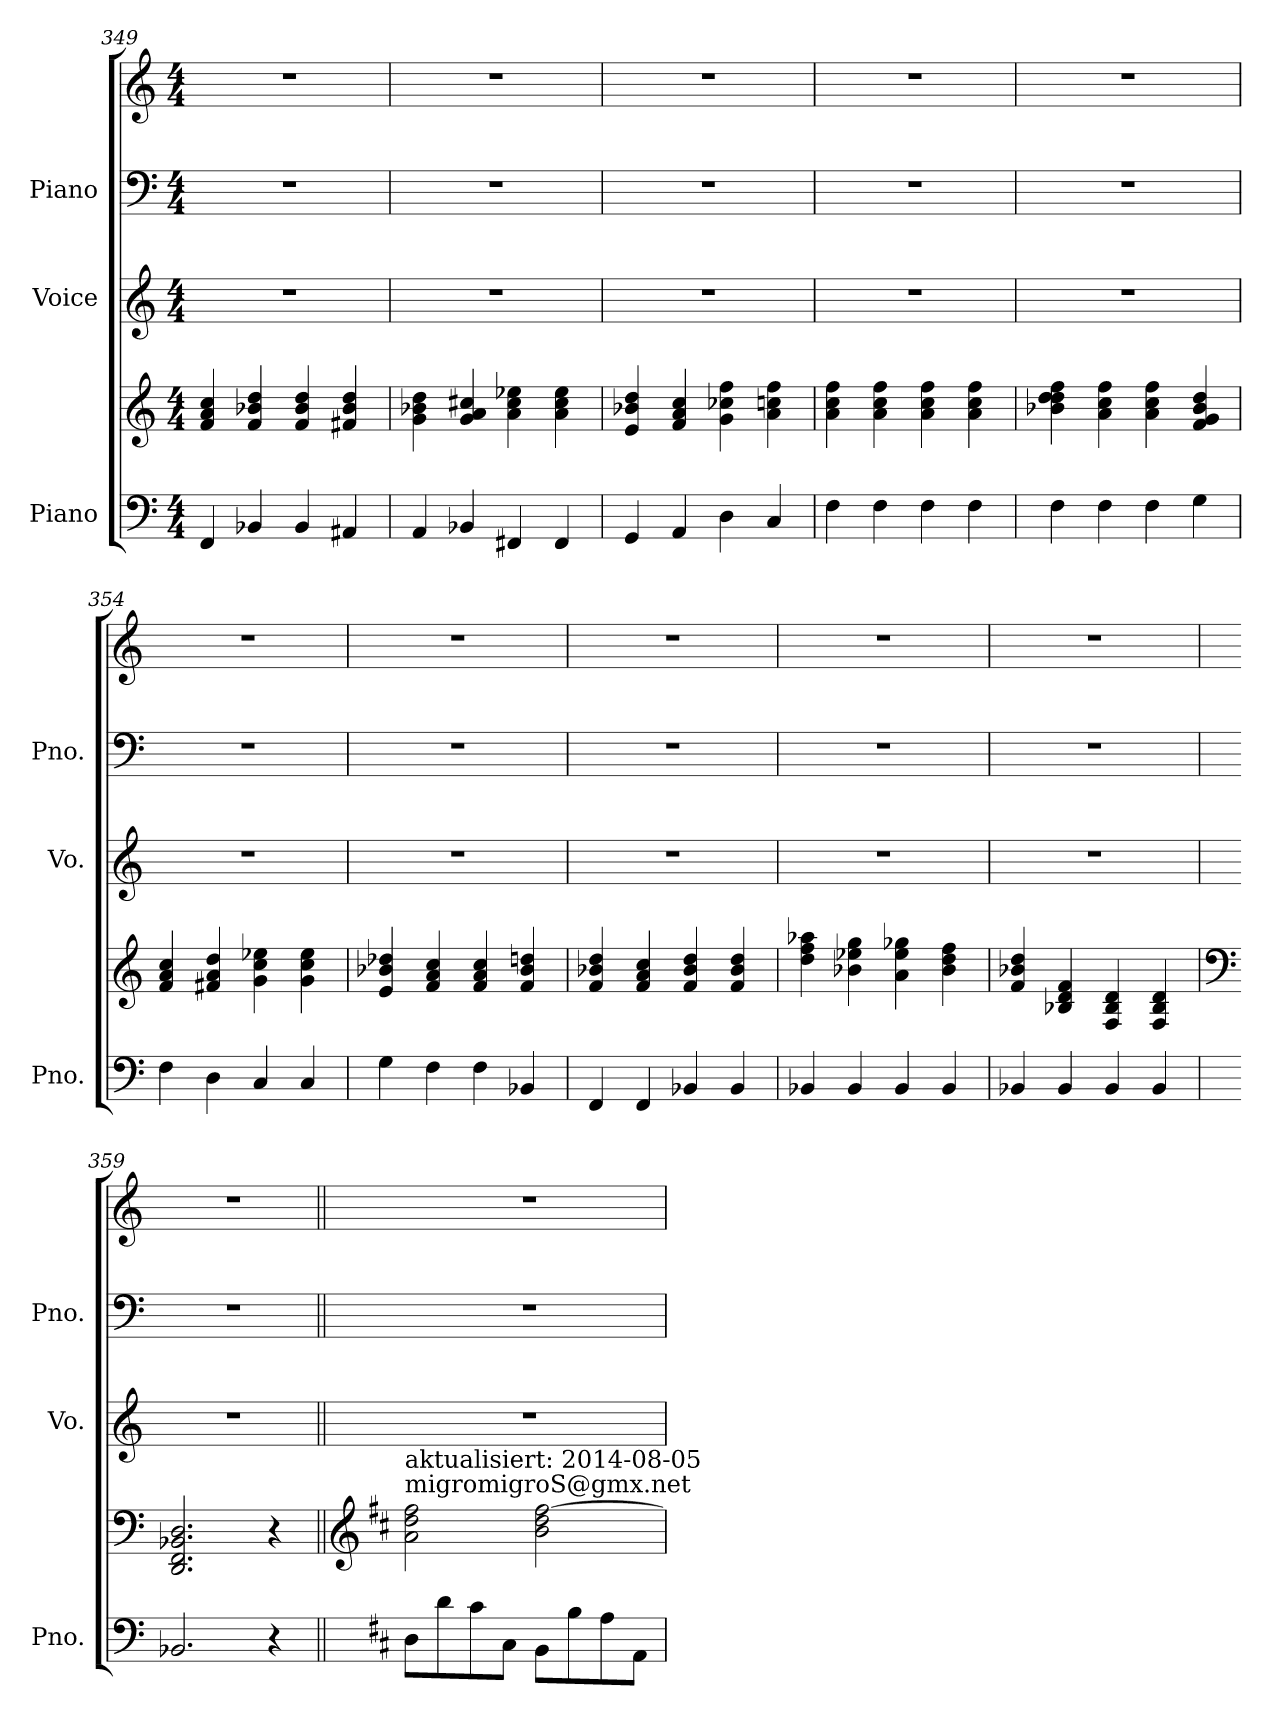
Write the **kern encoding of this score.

**kern	**kern	**kern	**kern	**kern
*part3	*part3	*part2	*part1	*part1
*staff5	*staff4	*staff3	*staff2	*staff1
*I"Piano	*	*I"Voice	*I"Piano	*
*I'Pno.	*	*I'Vo.	*I'Pno.	*
*clefF4	*clefG2	*clefG2	*clefF4	*clefG2
*k[]	*k[]	*k[]	*k[]	*k[]
*M4/4	*M4/4	*M4/4	*M4/4	*M4/4
=349	=349	=349	=349	=349
4FF/	4f/ 4a/ 4cc/	1r	1r	1r
4BB-X/	4f/ 4b-X/ 4dd/	.	.	.
4BB-/	4f/ 4b-/ 4dd/	.	.	.
4AA#X/	4f#X/ 4b-/ 4dd/	.	.	.
=350	=350	=350	=350	=350
4AA/	4g\ 4b-X\ 4dd\	1r	1r	1r
4BB-X/	4g/ 4a/ 4cc#X/	.	.	.
4FF#X/	4a\ 4cc#\ 4ee-X\	.	.	.
4FF#/	4a\ 4cc#\ 4ee-\	.	.	.
!!LO:LB:g=z
=351	=351	=351	=351	=351
4GG/	4e/ 4b-X/ 4dd/	1r	1r	1r
4AA/	4f/ 4a/ 4cc/	.	.	.
4D\	4g\ 4cc-X\ 4ff\	.	.	.
4C/	4a\ 4ccn\ 4ff\	.	.	.
=352	=352	=352	=352	=352
4F\	4a\ 4cc\ 4ff\	1r	1r	1r
4F\	4a\ 4cc\ 4ff\	.	.	.
4F\	4a\ 4cc\ 4ff\	.	.	.
4F\	4a\ 4cc\ 4ff\	.	.	.
=353	=353	=353	=353	=353
4F\	4b-X\ 4dd\ 4dd\ 4ff\	1r	1r	1r
4F\	4a\ 4cc\ 4ff\	.	.	.
4F\	4a\ 4cc\ 4ff\	.	.	.
4G\	4f/ 4g/ 4b-/ 4dd/	.	.	.
=354	=354	=354	=354	=354
4F\	4f/ 4a/ 4cc/	1r	1r	1r
4D\	4f#X/ 4a/ 4dd/	.	.	.
4C/	4g\ 4cc\ 4ee-X\	.	.	.
4C/	4g\ 4cc\ 4ee-\	.	.	.
=355	=355	=355	=355	=355
4G\	4e/ 4b-X/ 4dd-X/	1r	1r	1r
4F\	4f/ 4a/ 4cc/	.	.	.
4F\	4f/ 4a/ 4cc/	.	.	.
4BB-X/	4f/ 4b-/ 4ddn/	.	.	.
!!LO:LB:g=z
=356	=356	=356	=356	=356
4FF/	4f/ 4b-X/ 4dd/	1r	1r	1r
4FF/	4f/ 4a/ 4cc/	.	.	.
4BB-X/	4f/ 4b-/ 4dd/	.	.	.
4BB-/	4f/ 4b-/ 4dd/	.	.	.
=357	=357	=357	=357	=357
4BB-X/	4dd\ 4ff\ 4aa-X\	1r	1r	1r
4BB-/	4b-X\ 4ee-X\ 4gg\	.	.	.
4BB-/	4a\ 4ee-\ 4gg-X\	.	.	.
4BB-/	4b-\ 4dd\ 4ff\	.	.	.
=358	=358	=358	=358	=358
4BB-X/	4f/ 4b-X/ 4dd/	1r	1r	1r
4BB-/	4B-X/ 4d/ 4f/	.	.	.
4BB-/	4F/ 4B-/ 4d/	.	.	.
4BB-/	4F/ 4B-/ 4d/	.	.	.
=359	=359	=359	=359	=359
*	*clefF4	*	*	*
2.BB-X/	2.DD/ 2.FF/ 2.BB-X/ 2.D/	1r	1r	1r
4r	4r	.	.	.
!!LO:PB:g=z
=360||	=360||	=360||	=360||	=360||
*	*clefG2	*	*	*
*k[f#c#]	*k[f#c#]	*	*	*
!	!LO:TX:a:t=migromigroS@gmx.net	!	!	!
!	!LO:TX:a:t=aktualisiert&colon; 2014-08-05	!	!	!
8D\L	2a\ 2dd\ 2ff#\	1r	1r	1r
8d\	.	.	.	.
8c#\	.	.	.	.
8C#\J	.	.	.	.
8BB\L	2b\ 2dd\ [2ff#\	.	.	.
8B\	.	.	.	.
8A\	.	.	.	.
8AA\J	.	.	.	.
=	=	=	=	=
*-	*-	*-	*-	*-
